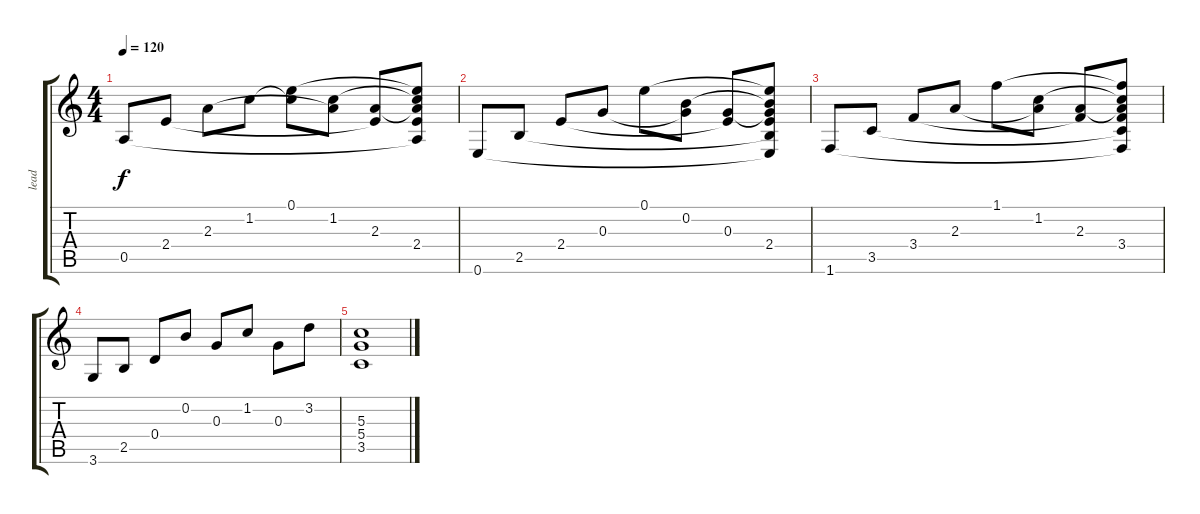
\track ("lead" "lead") {instrument electricguitarjazz}
\staff {score tabs}
\tuning (E4 B3 G3 D3 A2 E2) {hide}
\ts (4 4)
\tempo 120
\clef g2
\ks c
0.5.8{dy f} 2.4.8 2.3.8 1.2.8 (0.1 1.2{t}).8 (1.2 2.3{t}).8 (2.3 2.4{t}).8 (0.1{t} 1.2{t} 2.3{t} 2.4 0.5{t}).8 |
0.6.8 2.5.8 2.4.8 0.3.8 0.1.8 (0.2 0.3{t}).8 (0.3 2.4{t}).8 (0.1{t} 0.2{t} 0.3{t} 2.4 2.5{t} 0.6{t}).8 |
1.6.8 3.5.8 3.4.8 2.3.8 1.1.8 (1.2 2.3{t}).8 (2.3 3.4{t}).8 (1.1{t} 1.2{t} 2.3{t} 3.4 3.5{t} 1.6{t}).8 |
3.6.8 2.5.8 0.4.8 0.2.8 0.3.8 1.2.8 0.3.8 3.2.8 |
(5.3 5.4 3.5).1
